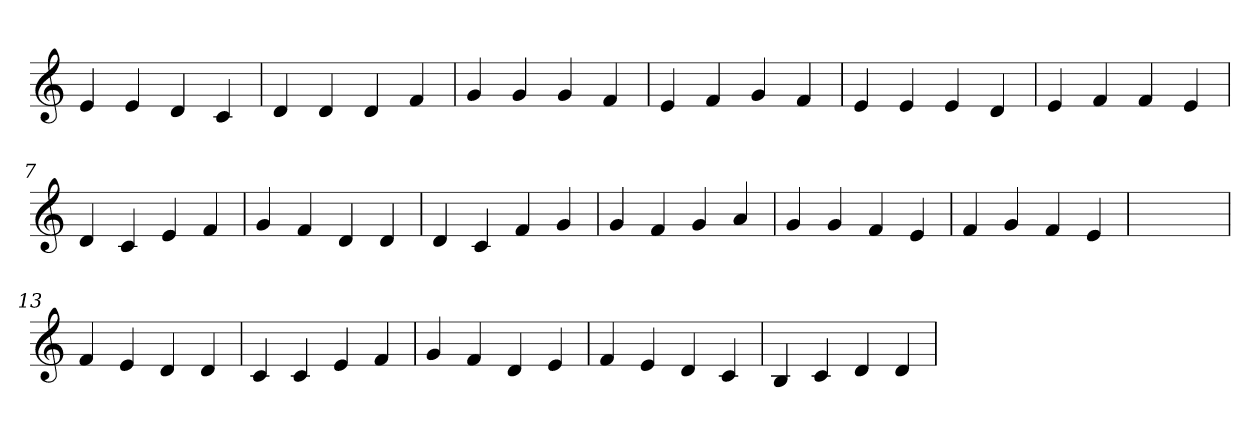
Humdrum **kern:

**kern
*part1
*staff1
*clefG2
=1
4e
4e
4d
4c
=2
4d
4d
4d
4f
=3
4g
4g
4g
4f
=4
4e
4f
4g
4f
=5
4e
4e
4e
4d
=6
4e
4f
4f
4e
=7
4d
4c
4e
4f
=8
4g
4f
4d
4d
=9
4d
4c
4f
4g
=10
4g
4f
4g
4a
=11
4g
4g
4f
4e
=12
4f
4g
4f
4e
=13
1ryy
=13
4f
4e
4d
4d
=14
4c
4c
4e
4f
=15
4g
4f
4d
4e
=16
4f
4e
4d
4c
=17
4B
4c
4d
4d
=
*-
